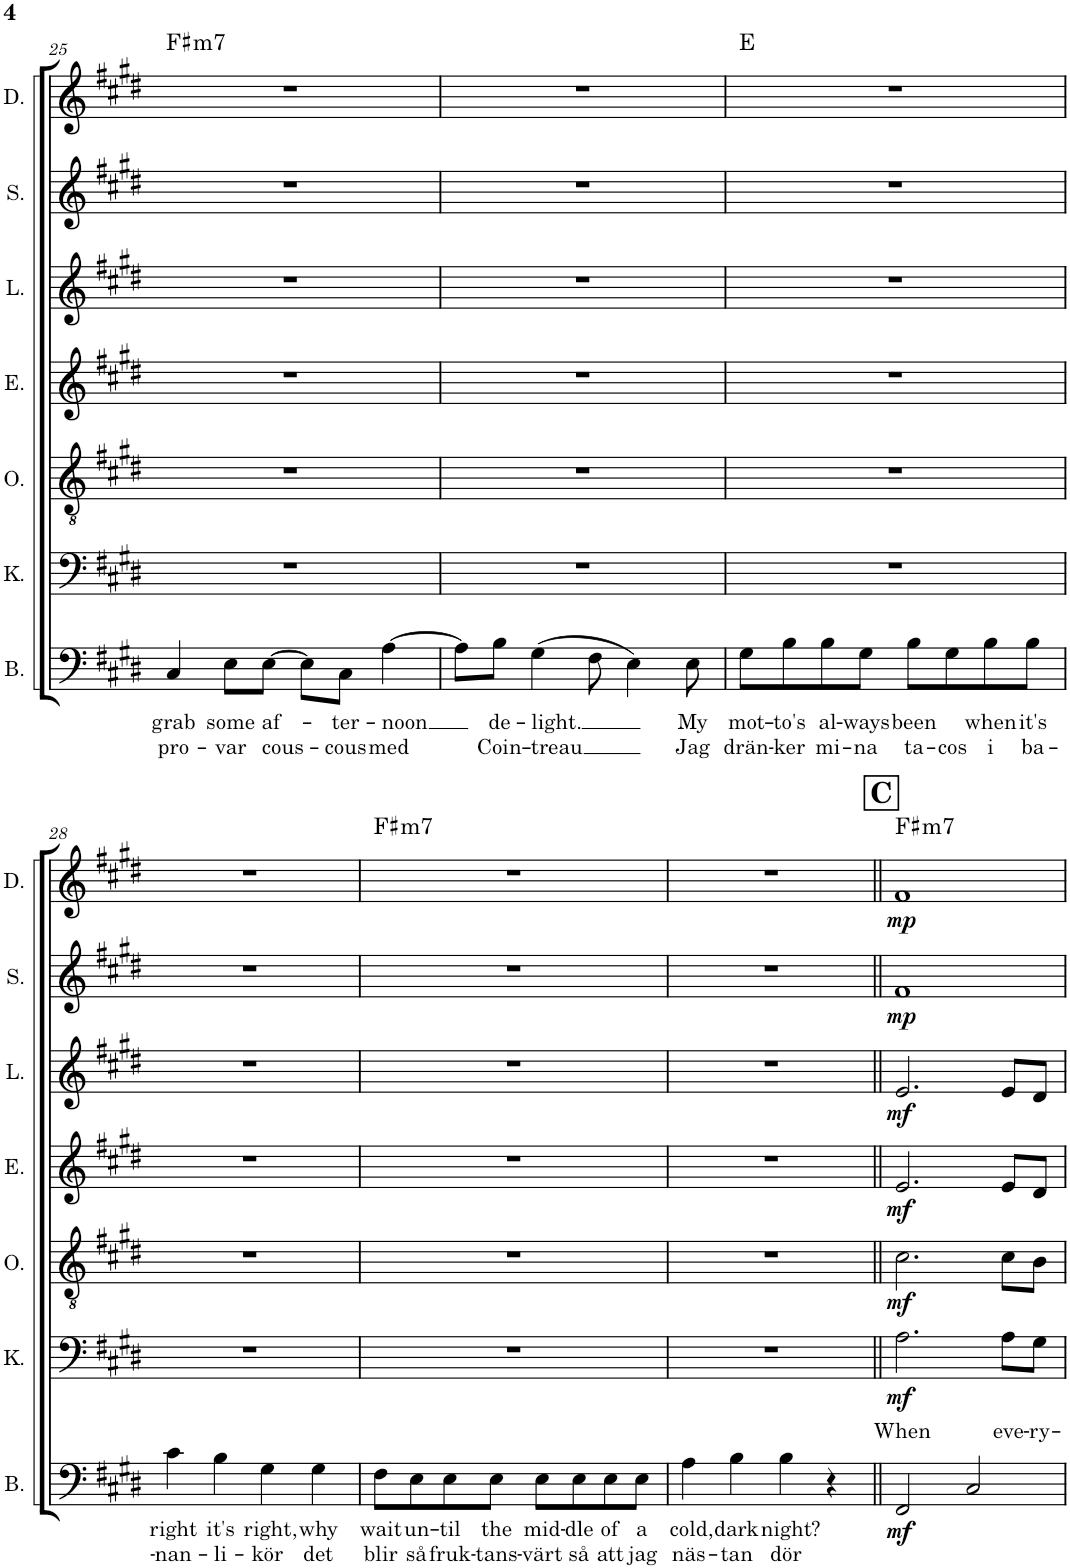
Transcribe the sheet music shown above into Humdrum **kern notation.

**kern	**text	**text	**dynam	**kern	**text	**dynam	**kern	**dynam	**kern	**dynam	**kern	**dynam	**kern	**dynam	**kern	**dynam	**harte
*part7	*part7	*part7	*part7	*part6	*part6	*part6	*part5	*part5	*part4	*part4	*part3	*part3	*part2	*part2	*part1	*part1	*part1
*staff7	*staff7	*staff7	*staff7	*staff6	*staff6	*staff6	*staff5	*staff5	*staff4	*staff4	*staff3	*staff3	*staff2	*staff2	*staff1	*staff1	*
*I"Bacon	*	*	*	*I"Kat	*	*	*I"Orwen	*	*I"Elisabet	*	*I"Libby	*	*I"Shakespeare	*	*I"Drake	*	*
*I'B.	*	*	*	*I'K.	*	*	*I'O.	*	*I'E.	*	*I'L.	*	*I'S.	*	*I'D.	*	*
!!LO:PB:g=z
*clefF4	*	*	*	*clefF4	*	*	*clefGv2	*	*clefG2	*	*clefG2	*	*clefG2	*	*clefG2	*	*
*k[f#c#g#d#]	*	*	*	*k[f#c#g#d#]	*	*	*k[f#c#g#d#]	*	*k[f#c#g#d#]	*	*k[f#c#g#d#]	*	*k[f#c#g#d#]	*	*k[f#c#g#d#]	*	*
*M2/2	*	*	*	*M2/2	*	*	*M2/2	*	*M2/2	*	*M2/2	*	*M2/2	*	*M2/2	*	*
*met(c|)	*	*	*	*met(c|)	*	*	*met(c|)	*	*met(c|)	*	*met(c|)	*	*met(c|)	*	*met(c|)	*	*
=25	=25	=25	=25	=25	=25	=25	=25	=25	=25	=25	=25	=25	=25	=25	=25	=25	=25
!	!LO:LY:b	!LO:LY:b	!	!	!	!	!	!	!	!	!	!	!	!	!	!	!LO:H:kt=m7
4C#/	grab	pro-	.	1r	.	.	1r	.	1r	.	1r	.	1r	.	1r	.	F#:min7
!	!LO:LY:b	!LO:LY:b	!	!	!	!	!	!	!	!	!	!	!	!	!	!	!
8E\L	some	-var	.	.	.	.	.	.	.	.	.	.	.	.	.	.	.
!	!LO:LY:b	!LO:LY:b	!	!	!	!	!	!	!	!	!	!	!	!	!	!	!
[8E\J	af-	cous-	.	.	.	.	.	.	.	.	.	.	.	.	.	.	.
8E\L]	.	.	.	.	.	.	.	.	.	.	.	.	.	.	.	.	.
!	!LO:LY:b	!LO:LY:b	!	!	!	!	!	!	!	!	!	!	!	!	!	!	!
8C#\J	-ter-	-cous	.	.	.	.	.	.	.	.	.	.	.	.	.	.	.
!	!LO:LY:b	!LO:LY:b	!	!	!	!	!	!	!	!	!	!	!	!	!	!	!
[4A\	-noon	med	.	.	.	.	.	.	.	.	.	.	.	.	.	.	.
=26	=26	=26	=26	=26	=26	=26	=26	=26	=26	=26	=26	=26	=26	=26	=26	=26	=26
8A\L]	.	.	.	1r	.	.	1r	.	1r	.	1r	.	1r	.	1r	.	.
!	!LO:LY:b	!LO:LY:b	!	!	!	!	!	!	!	!	!	!	!	!	!	!	!
8B\J	de-	Coin-	.	.	.	.	.	.	.	.	.	.	.	.	.	.	.
!	!LO:LY:b	!LO:LY:b	!	!	!	!	!	!	!	!	!	!	!	!	!	!	!
(4G#\	-light.	-treau	.	.	.	.	.	.	.	.	.	.	.	.	.	.	.
8F#\	.	.	.	.	.	.	.	.	.	.	.	.	.	.	.	.	.
4E\)	.	.	.	.	.	.	.	.	.	.	.	.	.	.	.	.	.
!	!LO:LY:b	!LO:LY:b	!	!	!	!	!	!	!	!	!	!	!	!	!	!	!
8E\	My	Jag	.	.	.	.	.	.	.	.	.	.	.	.	.	.	.
=27	=27	=27	=27	=27	=27	=27	=27	=27	=27	=27	=27	=27	=27	=27	=27	=27	=27
!	!LO:LY:b	!LO:LY:b	!	!	!	!	!	!	!	!	!	!	!	!	!	!	!
8G#\L	mot-	drän-	.	1r	.	.	1r	.	1r	.	1r	.	1r	.	1r	.	E:maj
!	!LO:LY:b	!LO:LY:b	!	!	!	!	!	!	!	!	!	!	!	!	!	!	!
8B\	-to's	-ker	.	.	.	.	.	.	.	.	.	.	.	.	.	.	.
!	!LO:LY:b	!LO:LY:b	!	!	!	!	!	!	!	!	!	!	!	!	!	!	!
8B\	al-	mi-	.	.	.	.	.	.	.	.	.	.	.	.	.	.	.
!	!LO:LY:b	!LO:LY:b	!	!	!	!	!	!	!	!	!	!	!	!	!	!	!
8G#\J	-ways	-na	.	.	.	.	.	.	.	.	.	.	.	.	.	.	.
!	!LO:LY:b	!LO:LY:b	!	!	!	!	!	!	!	!	!	!	!	!	!	!	!
8B\L	been	ta-	.	.	.	.	.	.	.	.	.	.	.	.	.	.	.
!	!	!LO:LY:b	!	!	!	!	!	!	!	!	!	!	!	!	!	!	!
8G#\	.	cos	.	.	.	.	.	.	.	.	.	.	.	.	.	.	.
!	!LO:LY:b	!LO:LY:b	!	!	!	!	!	!	!	!	!	!	!	!	!	!	!
8B\	when	i	.	.	.	.	.	.	.	.	.	.	.	.	.	.	.
!	!LO:LY:b	!LO:LY:b	!	!	!	!	!	!	!	!	!	!	!	!	!	!	!
8B\J	it's	ba-	.	.	.	.	.	.	.	.	.	.	.	.	.	.	.
!!LO:LB:g=z
=28	=28	=28	=28	=28	=28	=28	=28	=28	=28	=28	=28	=28	=28	=28	=28	=28	=28
!	!LO:LY:b	!LO:LY:b	!	!	!	!	!	!	!	!	!	!	!	!	!	!	!
4c#\	right	-nan-	.	1r	.	.	1r	.	1r	.	1r	.	1r	.	1r	.	.
!	!LO:LY:b	!LO:LY:b	!	!	!	!	!	!	!	!	!	!	!	!	!	!	!
4B\	it's	-li-	.	.	.	.	.	.	.	.	.	.	.	.	.	.	.
!	!LO:LY:b	!LO:LY:b	!	!	!	!	!	!	!	!	!	!	!	!	!	!	!
4G#\	right,	-kör	.	.	.	.	.	.	.	.	.	.	.	.	.	.	.
!	!LO:LY:b	!LO:LY:b	!	!	!	!	!	!	!	!	!	!	!	!	!	!	!
4G#\	why	det	.	.	.	.	.	.	.	.	.	.	.	.	.	.	.
=29	=29	=29	=29	=29	=29	=29	=29	=29	=29	=29	=29	=29	=29	=29	=29	=29	=29
!	!LO:LY:b	!LO:LY:b	!	!	!	!	!	!	!	!	!	!	!	!	!	!	!LO:H:kt=m7
8F#\L	wait	blir	.	1r	.	.	1r	.	1r	.	1r	.	1r	.	1r	.	F#:min7
!	!LO:LY:b	!LO:LY:b	!	!	!	!	!	!	!	!	!	!	!	!	!	!	!
8E\	un-	så	.	.	.	.	.	.	.	.	.	.	.	.	.	.	.
!	!LO:LY:b	!LO:LY:b	!	!	!	!	!	!	!	!	!	!	!	!	!	!	!
8E\	-til	fruk-	.	.	.	.	.	.	.	.	.	.	.	.	.	.	.
!	!LO:LY:b	!LO:LY:b	!	!	!	!	!	!	!	!	!	!	!	!	!	!	!
8E\J	the	-tans-	.	.	.	.	.	.	.	.	.	.	.	.	.	.	.
!	!LO:LY:b	!LO:LY:b	!	!	!	!	!	!	!	!	!	!	!	!	!	!	!
8E\L	mid-	-värt	.	.	.	.	.	.	.	.	.	.	.	.	.	.	.
!	!LO:LY:b	!LO:LY:b	!	!	!	!	!	!	!	!	!	!	!	!	!	!	!
8E\	-dle	så	.	.	.	.	.	.	.	.	.	.	.	.	.	.	.
!	!LO:LY:b	!LO:LY:b	!	!	!	!	!	!	!	!	!	!	!	!	!	!	!
8E\	of	att	.	.	.	.	.	.	.	.	.	.	.	.	.	.	.
!	!LO:LY:b	!LO:LY:b	!	!	!	!	!	!	!	!	!	!	!	!	!	!	!
8E\J	a	jag	.	.	.	.	.	.	.	.	.	.	.	.	.	.	.
=30	=30	=30	=30	=30	=30	=30	=30	=30	=30	=30	=30	=30	=30	=30	=30	=30	=30
!	!LO:LY:b	!LO:LY:b	!	!	!	!	!	!	!	!	!	!	!	!	!	!	!
4A\	cold,	näs-	.	1r	.	.	1r	.	1r	.	1r	.	1r	.	1r	.	.
!	!LO:LY:b	!LO:LY:b	!	!	!	!	!	!	!	!	!	!	!	!	!	!	!
4B\	dark	-tan	.	.	.	.	.	.	.	.	.	.	.	.	.	.	.
!	!LO:LY:b	!LO:LY:b	!	!	!	!	!	!	!	!	!	!	!	!	!	!	!
4B\	night?	dör	.	.	.	.	.	.	.	.	.	.	.	.	.	.	.
4r	.	.	.	.	.	.	.	.	.	.	.	.	.	.	.	.	.
!!LO:REH:place=s1:a:B:cj:fs=14:t=C
=31||	=31||	=31||	=31||	=31||	=31||	=31||	=31||	=31||	=31||	=31||	=31||	=31||	=31||	=31||	=31||	=31||	=31||
!	!	!	!LO:DY:b	!	!LO:LY:b	!LO:DY:b	!	!LO:DY:b	!	!LO:DY:b	!	!LO:DY:b	!	!LO:DY:b	!	!LO:DY:b	!LO:H:kt=m7
2FF#/	.	.	mf	2.A\	When	mf	2.c#\	mf	2.e/	mf	2.e/	mf	1f#	mp	1f#	mp	F#:min7
2C#/	.	.	.	.	.	.	.	.	.	.	.	.	.	.	.	.	.
!	!	!	!	!	!LO:LY:b	!	!	!	!	!	!	!	!	!	!	!	!
.	.	.	.	8A\L	eve-	.	8c#\L	.	8e/L	.	8e/L	.	.	.	.	.	.
!	!	!	!	!	!LO:LY:b	!	!	!	!	!	!	!	!	!	!	!	!
.	.	.	.	8G#\J	-ry-	.	8B\J	.	8d#/J	.	8d#/J	.	.	.	.	.	.
=	=	=	=	=	=	=	=	=	=	=	=	=	=	=	=	=	=
*-	*-	*-	*-	*-	*-	*-	*-	*-	*-	*-	*-	*-	*-	*-	*-	*-	*-
